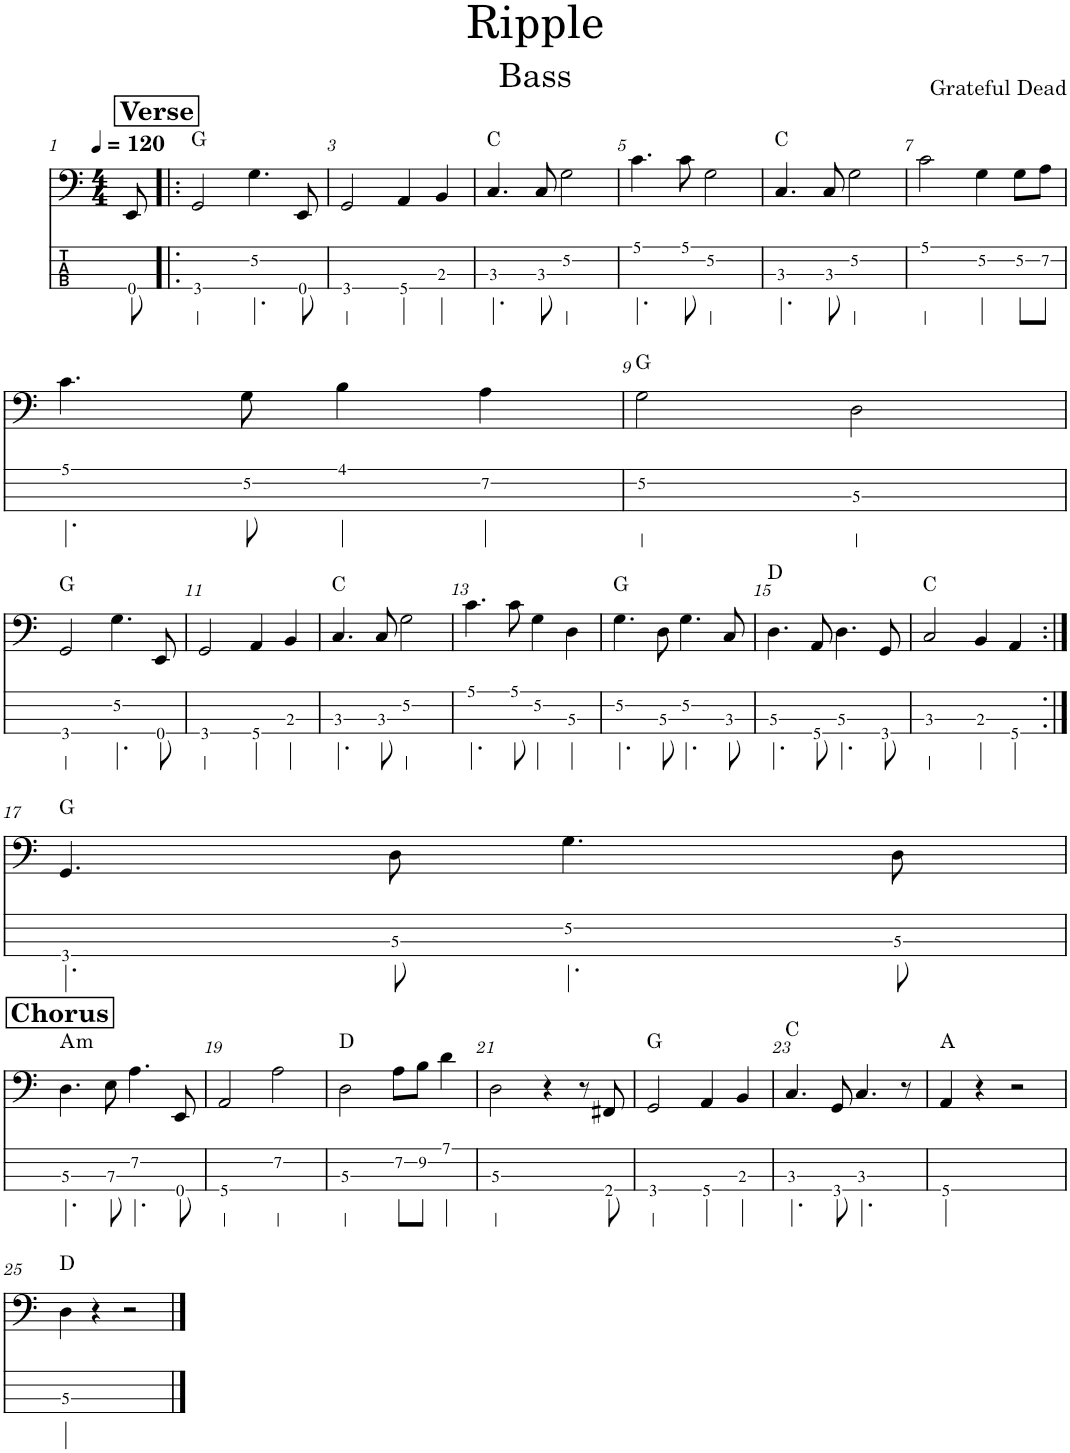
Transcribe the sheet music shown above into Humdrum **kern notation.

**kern	**kern	**harte
*part1	*part1	*part1
*staff2	*staff1	*
*I"Acoustic Bass	*	*
*I'Bass	*	*
*stria4	*	*
*	*clefF4	*
*Trd7c12	*Trd7c12	*
*k[]	*k[]	*
*M4/4	*M4/4	*
*MM120	*MM120	*
=1	=1	=1
8EE\	8EE/	.
!!LO:REH:place=s1:a:B:cj:fs=14:t=Verse
=2!|:	=2!|:	=2!|:
2GG\	2GG/	G:maj
4.G\	4.G\	.
8EE\	8EE/	.
=3	=3	=3
2GG\	2GG/	.
4AA\	4AA/	.
4BB\	4BB/	.
=4	=4	=4
4.C\	4.C/	C:maj
8C\	8C/	.
2G\	2G\	.
=5	=5	=5
4.c\	4.c\	.
8c\	8c\	.
2G\	2G\	.
=6	=6	=6
4.C\	4.C/	C:maj
8C\	8C/	.
2G\	2G\	.
=7	=7	=7
2c\	2c\	.
4G\	4G\	.
8G\L	8G\L	.
8A\J	8A\J	.
!!LO:LB:g=z
=8	=8	=8
4.c\	4.c\	.
8G\	8G\	.
4B\	4B\	.
4A\	4A\	.
=9	=9	=9
2G\	2G\	G:maj
2D\	2D\	.
!!LO:LB:g=z
=10	=10	=10
2GG\	2GG/	G:maj
4.G\	4.G\	.
8EE\	8EE/	.
=11	=11	=11
2GG\	2GG/	.
4AA\	4AA/	.
4BB\	4BB/	.
=12	=12	=12
4.C\	4.C/	C:maj
8C\	8C/	.
2G\	2G\	.
=13	=13	=13
4.c\	4.c\	.
8c\	8c\	.
4G\	4G\	.
4D\	4D\	.
=14	=14	=14
4.G\	4.G\	G:maj
8D\	8D\	.
4.G\	4.G\	.
8C\	8C/	.
=15	=15	=15
4.D\	4.D\	D:maj
8AA\	8AA/	.
4.D\	4.D\	.
8GG\	8GG/	.
=16	=16	=16
2C\	2C/	C:maj
4BB\	4BB/	.
4AA\	4AA/	.
!!LO:LB:g=z
=17:|!	=17:|!	=17:|!
4.GG\	4.GG/	G:maj
8D\	8D\	.
4.G\	4.G\	.
8D\	8D\	.
!!LO:LB:g=z
!!LO:REH:place=s1:a:B:cj:fs=14:t=Chorus
=18	=18	=18
!	!	!LO:H:kt=m
4.D\	4.D\	A:min
8E\	8E\	.
4.A\	4.A\	.
8EE\	8EE/	.
=19	=19	=19
2AA\	2AA/	.
2A\	2A\	.
=20	=20	=20
2D\	2D\	D:maj
8A\L	8A\L	.
8B\J	8B\J	.
4d\	4d\	.
=21	=21	=21
2D\	2D\	.
4r	4r	.
8r	8r	.
8FF#\	8FF#X/	.
=22	=22	=22
2GG\	2GG/	G:maj
4AA\	4AA/	.
4BB\	4BB/	.
=23	=23	=23
4.C\	4.C/	C:maj
8GG\	8GG/	.
4.C\	4.C/	.
8r	8r	.
=24	=24	=24
4AA\	4AA/	A:maj
4r	4r	.
2r	2r	.
!!LO:LB:g=z
=25	=25	=25
4D\	4D\	D:maj
4r	4r	.
2r	2r	.
==	==	==
*-	*-	*-
